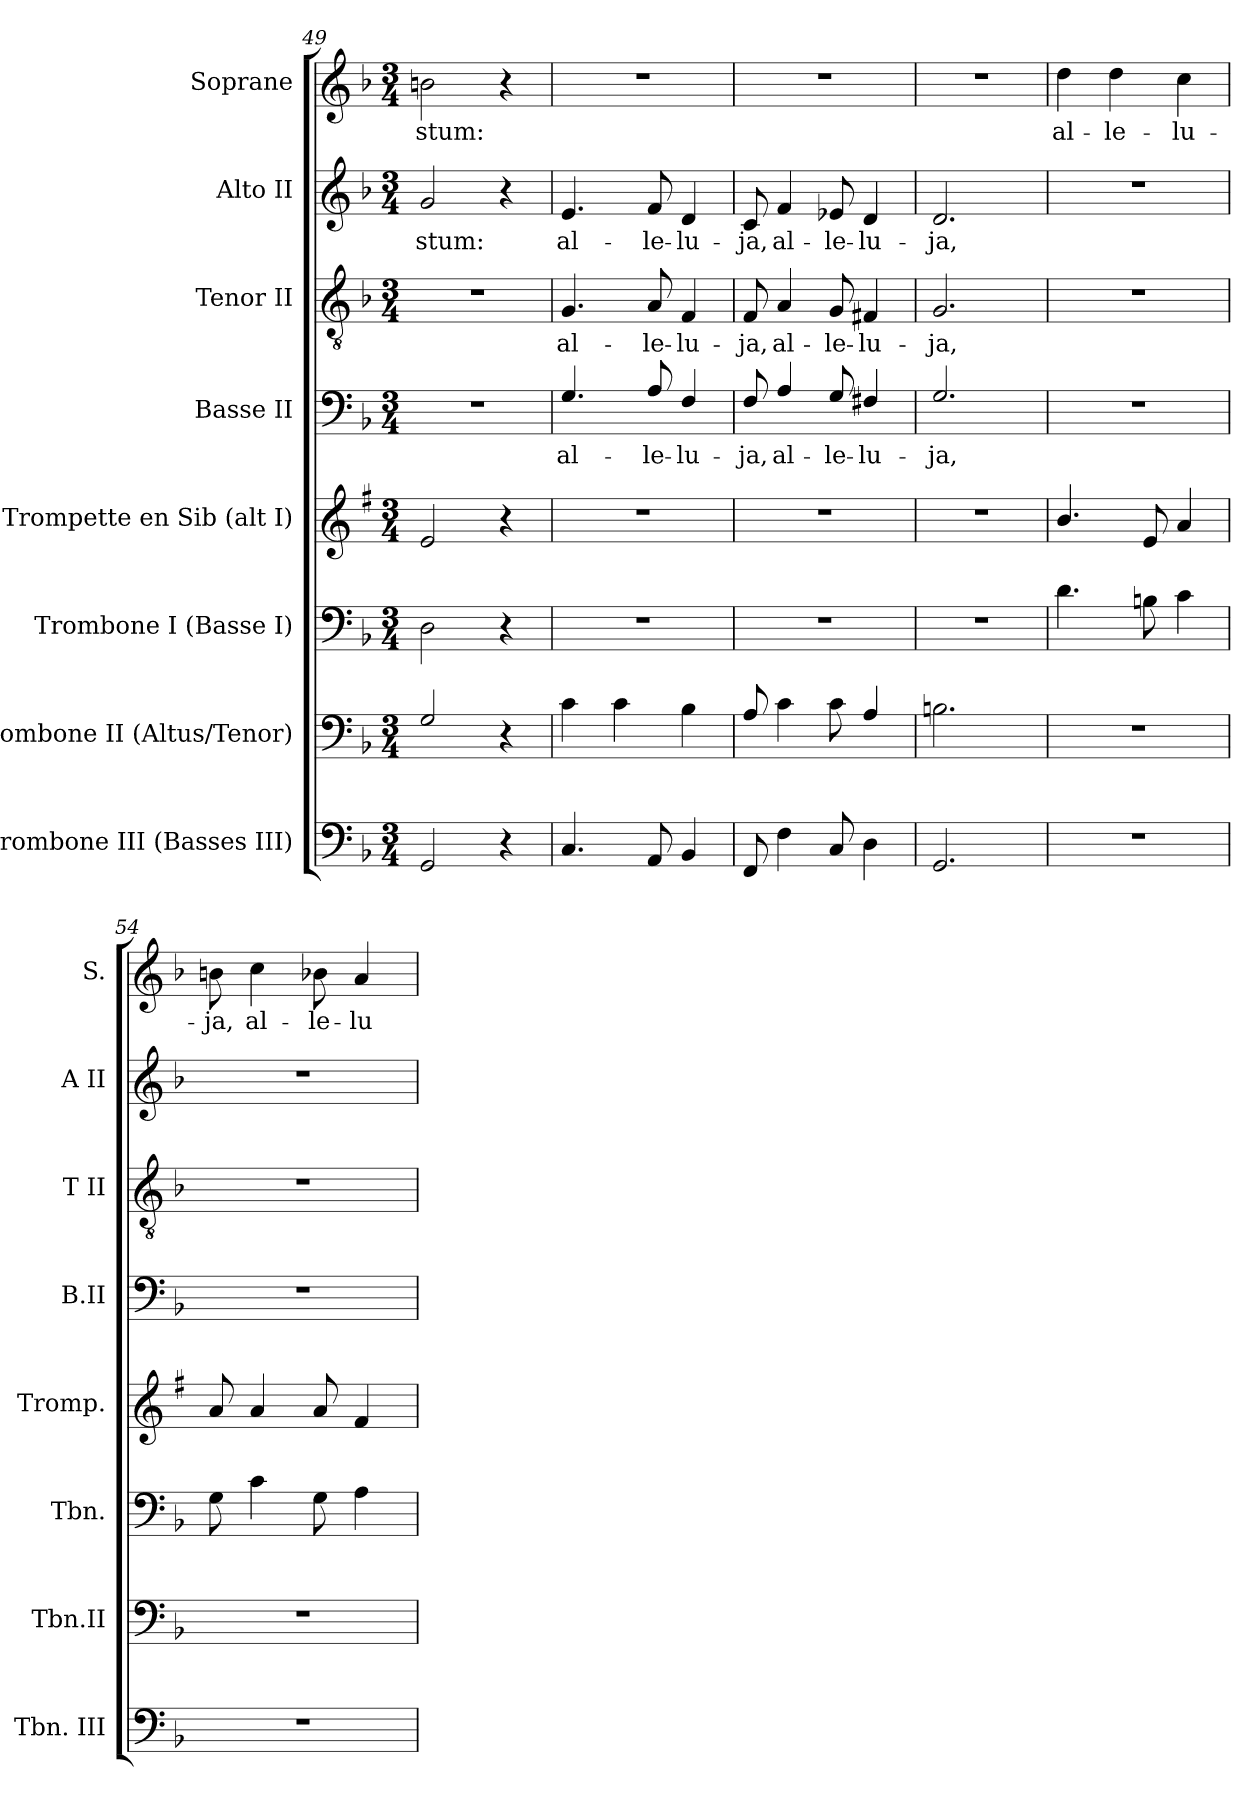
**kern	**kern	**kern	**kern	**kern	**text	**kern	**text	**kern	**text	**kern	**text
*part8	*part7	*part6	*part5	*part4	*part4	*part3	*part3	*part2	*part2	*part1	*part1
*staff8	*staff7	*staff6	*staff5	*staff4	*staff4	*staff3	*staff3	*staff2	*staff2	*staff1	*staff1
*I"Trombone III (Basses III)	*I"Trombone II (Altus/Tenor)	*I"Trombone I (Basse I)	*I"Trompette en Sib (alt I)	*I"Basse II	*	*I"Tenor II	*	*I"Alto II	*	*I"Soprane	*
*I'Tbn. III	*I'Tbn.II	*I'Tbn.	*I'Tromp.	*I'B.II	*	*I'T II	*	*I'A II	*	*I'S.	*
*clefF4	*clefF4	*clefF4	*clefG2	*clefF4	*	*clefGv2	*	*clefG2	*	*clefG2	*
*	*	*	*ITrd1c2	*	*	*	*	*	*	*	*
*k[b-]	*k[b-]	*k[b-]	*k[b-]	*k[b-]	*	*k[b-]	*	*k[b-]	*	*k[b-]	*
*F:	*F:	*F:	*F:	*F:	*	*F:	*	*F:	*	*F:	*
*M3/4	*M3/4	*M3/4	*M3/4	*M3/4	*	*M3/4	*	*M3/4	*	*M3/4	*
=49	=49	=49	=49	=49	=49	=49	=49	=49	=49	=49	=49
!	!	!	!	!	!	!	!	!	!LO:LY:b	!	!LO:LY:b
2GG/	2G/	2D\	2d/	2.r	.	2.r	.	2g/	-stum:	2bn\	-stum:
4r	4r	4r	4r	.	.	.	.	4r	.	4r	.
=50	=50	=50	=50	=50	=50	=50	=50	=50	=50	=50	=50
!	!	!	!	!	!LO:LY:b	!	!LO:LY:b	!	!LO:LY:b	!	!
4.C/	4c\	2.r	2.r	4.G/	al-	4.G/	al-	4.e/	al-	2.r	.
.	4c\	.	.	.	.	.	.	.	.	.	.
!	!	!	!	!	!LO:LY:b	!	!LO:LY:b	!	!LO:LY:b	!	!
8AA/	.	.	.	8A/	-le-	8A/	-le-	8f/	-le-	.	.
!	!	!	!	!	!LO:LY:b	!	!LO:LY:b	!	!LO:LY:b	!	!
4BB-/	4B-\	.	.	4F/	-lu-	4F/	-lu-	4d/	-lu-	.	.
=51	=51	=51	=51	=51	=51	=51	=51	=51	=51	=51	=51
!	!	!	!	!	!LO:LY:b	!	!LO:LY:b	!	!LO:LY:b	!	!
8FF/	8A/	2.r	2.r	8F/	-ja,	8F/	-ja,	8c/	-ja,	2.r	.
!	!	!	!	!	!LO:LY:b	!	!LO:LY:b	!	!LO:LY:b	!	!
4F\	4c\	.	.	4A/	al-	4A/	al-	4f/	al-	.	.
!	!	!	!	!	!LO:LY:b	!	!LO:LY:b	!	!LO:LY:b	!	!
8C/	8c\	.	.	8G/	-le-	8G/	-le-	8e-X/	-le-	.	.
!	!	!	!	!	!LO:LY:b	!	!LO:LY:b	!	!LO:LY:b	!	!
4D\	4A/	.	.	4F#X/	-lu-	4F#X/	-lu-	4d/	-lu-	.	.
=52	=52	=52	=52	=52	=52	=52	=52	=52	=52	=52	=52
!	!	!	!	!	!LO:LY:b	!	!LO:LY:b	!	!LO:LY:b	!	!
2.GG/	2.Bn\	2.r	2.r	2.G/	-ja,	2.G/	-ja,	2.d/	-ja,	2.r	.
!!LO:PB:g=z
=53	=53	=53	=53	=53	=53	=53	=53	=53	=53	=53	=53
!	!	!	!	!	!	!	!	!	!	!	!LO:LY:b
2.r	2.r	4.d\	4.a/	2.r	.	2.r	.	2.r	.	4dd\	al-
!	!	!	!	!	!	!	!	!	!	!	!LO:LY:b
.	.	.	.	.	.	.	.	.	.	4dd\	-le-
.	.	8Bn\	8d/	.	.	.	.	.	.	.	.
!	!	!	!	!	!	!	!	!	!	!	!LO:LY:b
.	.	4c\	4g/	.	.	.	.	.	.	4cc\	-lu-
=54	=54	=54	=54	=54	=54	=54	=54	=54	=54	=54	=54
!	!	!	!	!	!	!	!	!	!	!	!LO:LY:b
2.r	2.r	8G\	8g/	2.r	.	2.r	.	2.r	.	8bn\	-ja,
!	!	!	!	!	!	!	!	!	!	!	!LO:LY:b
.	.	4c\	4g/	.	.	.	.	.	.	4cc\	al-
!	!	!	!	!	!	!	!	!	!	!	!LO:LY:b
.	.	8G\	8g/	.	.	.	.	.	.	8b-X\	-le-
!	!	!	!	!	!	!	!	!	!	!	!LO:LY:b
.	.	4A\	4e/	.	.	.	.	.	.	4a/	-lu-
=	=	=	=	=	=	=	=	=	=	=	=
*-	*-	*-	*-	*-	*-	*-	*-	*-	*-	*-	*-
